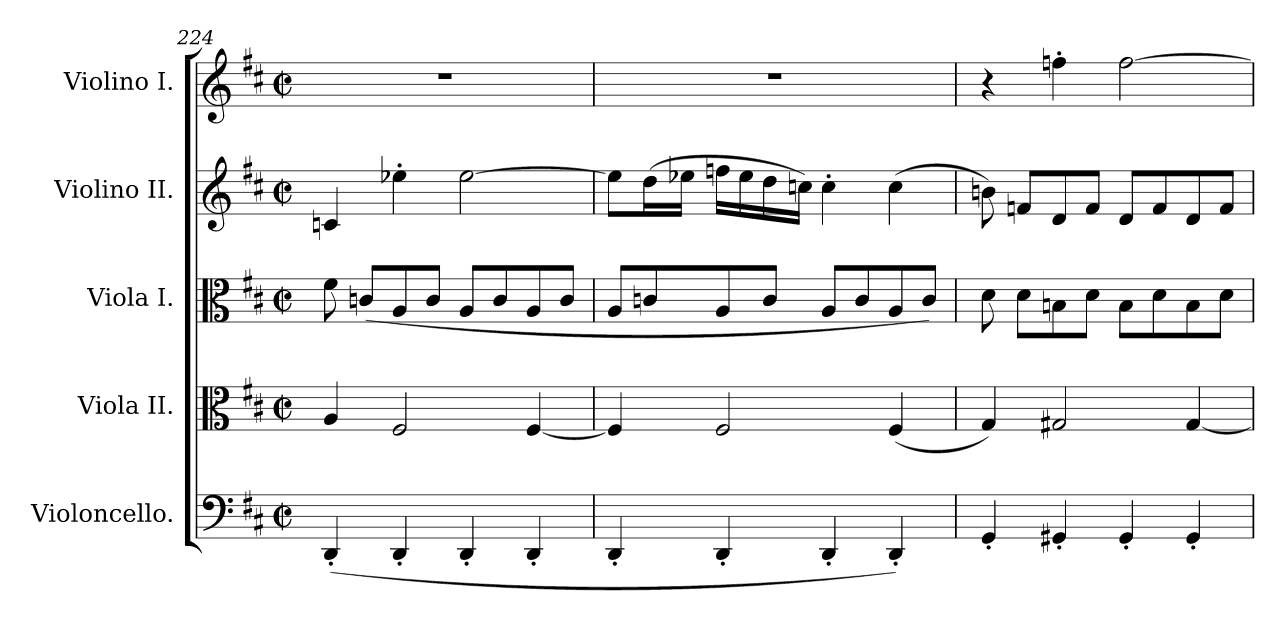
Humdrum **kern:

**kern	**kern	**kern	**kern	**kern
*part5	*part4	*part3	*part2	*part1
*staff5	*staff4	*staff3	*staff2	*staff1
*I"Violoncello.	*I"Viola II.	*I"Viola I.	*I"Violino II.	*I"Violino I.
*I'Vc	*I'Vla	*I'Vla	*I'Vln	*I'Vln
*clefF4	*clefC3	*clefC3	*clefG2	*clefG2
*k[f#c#]	*k[f#c#]	*k[f#c#]	*k[f#c#]	*k[f#c#]
*M2/2	*M2/2	*M2/2	*M2/2	*M2/2
*met(c|)	*met(c|)	*met(c|)	*met(c|)	*met(c|)
=224	=224	=224	=224	=224
(<4DD'/	4A/	8f#\	4cn/	1r
.	.	(<8cn/L	.	.
4DD'/	2F#/	8A/	4ee-X'\	.
.	.	8c/J	.	.
4DD'/	.	8A/L	[2ee-\	.
.	.	8c/	.	.
4DD'/	[4F#/	8A/	.	.
.	.	8c/J	.	.
!!LO:PB:g=z
=225	=225	=225	=225	=225
4DD'/	4F#/]	8A/L	8ee-\L]	1r
.	.	8cn/	(>16dd\L	.
.	.	.	16ee-X\JJ	.
4DD'/	2F#/	8A/	16ffn\LL	.
.	.	.	16ee-\	.
.	.	8c/J	16dd\	.
.	.	.	16ccn\JJ)	.
4DD'/	.	8A/L	4cc'\	.
.	.	8c/	.	.
4DD'/)	(<4F#/	8A/	(>4cc\	.
.	.	8c/J)	.	.
=226	=226	=226	=226	=226
4GG'/	4G/)	8d\	8bn\)	4r
.	.	8d\L	8fn/L	.
4GG#X'/	2G#X/	8Bn\	8d/	4ffn'\
.	.	8d\J	8f/J	.
4GG#'/	.	8B\L	8d/L	[2ff\
.	.	8d\	8f/	.
4GG#'/	[4G#/	8B\	8d/	.
.	.	8d\J	8f/J	.
=	=	=	=	=
*-	*-	*-	*-	*-
